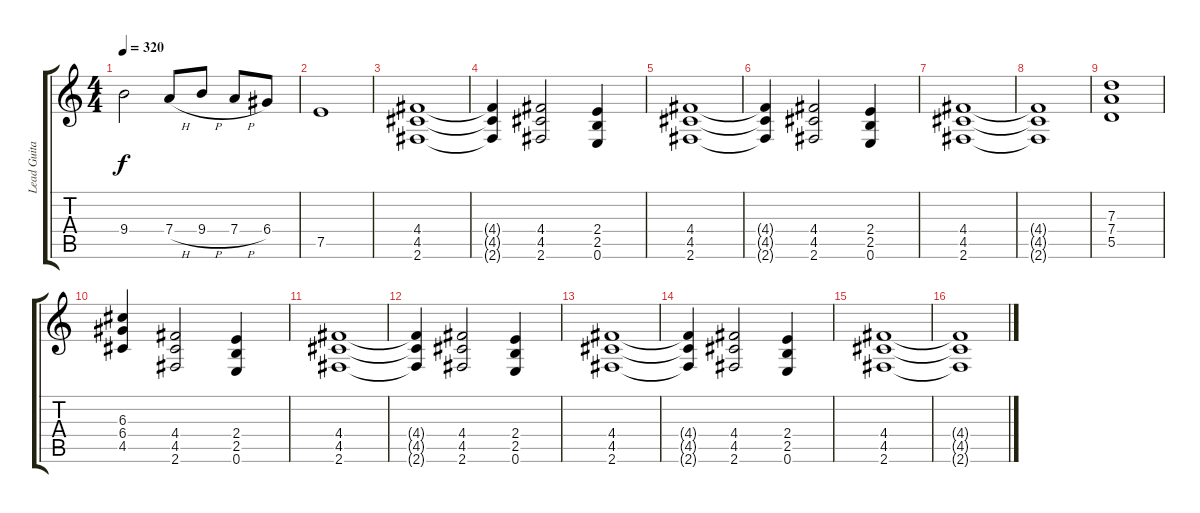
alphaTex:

\track ("Lead Guitar" "Lead Guita") {instrument distortionguitar}
\staff {score tabs}
\tuning (E4 B3 G3 D3 A2 E2) {hide}
\ts (4 4)
\tempo 320
\clef g2
\ks c
9.4.2{dy f} 7.4{h}.8 9.4{h}.8 7.4{h}.8 6.4.8 |
7.5.1 |
(4.4 4.5 2.6).1 |
(4.4{t} 4.5{t} 2.6{t}).4 (4.4 4.5 2.6).2 (2.4 2.5 0.6).4 |
(4.4 4.5 2.6).1 |
(4.4{t} 4.5{t} 2.6{t}).4 (4.4 4.5 2.6).2 (2.4 2.5 0.6).4 |
(4.4 4.5 2.6).1 |
(4.4{t} 4.5{t} 2.6{t}).1 |
(7.3 7.4 5.5).1 |
(6.3 6.4 4.5).4 (4.4 4.5 2.6).2 (2.4 2.5 0.6).4 |
(4.4 4.5 2.6).1 |
(4.4{t} 4.5{t} 2.6{t}).4 (4.4 4.5 2.6).2 (2.4 2.5 0.6).4 |
(4.4 4.5 2.6).1 |
(4.4{t} 4.5{t} 2.6{t}).4 (4.4 4.5 2.6).2 (2.4 2.5 0.6).4 |
(4.4 4.5 2.6).1 |
(4.4{t} 4.5{t} 2.6{t}).1
